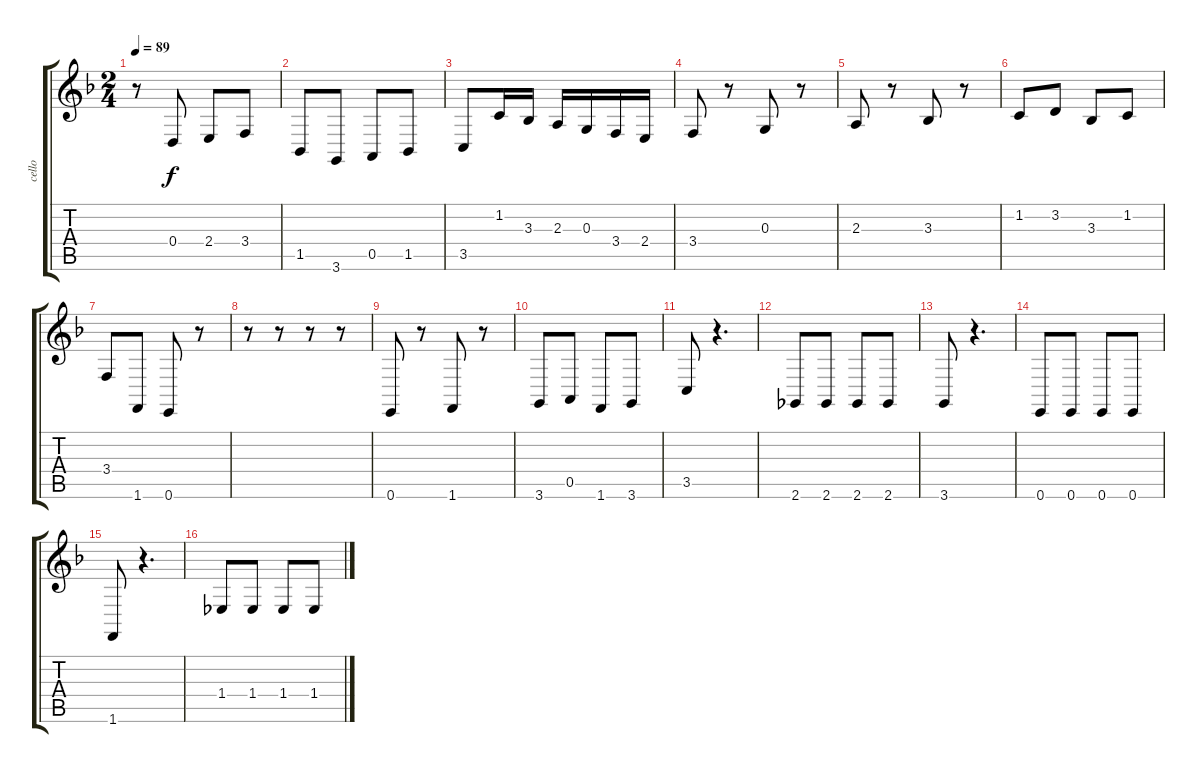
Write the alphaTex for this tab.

\track ("cello" "cello") {instrument cello}
\staff {score tabs}
\tuning (E4 B3 G3 D3 A2 E2) {hide}
\ts (2 4)
\tempo 89
\clef g2
\ks dminor
r.8{dy f} 0.4.8 2.4.8 3.4.8 |
1.5.8 3.6.8 0.5.8 1.5.8 |
3.5.8 1.2.16 3.3.16 2.3.16 0.3.16 3.4.16 2.4.16 |
3.4.8 r.8 0.3.8 r.8 |
2.3.8 r.8 3.3.8 r.8 |
1.2.8 3.2.8 3.3.8 1.2.8 |
3.4.8 1.6.8 0.6.8 r.8 |
r.8 r.8 r.8 r.8 |
0.6.8 r.8 1.6.8 r.8 |
3.6.8 0.5.8 1.6.8 3.6.8 |
3.5.8 r.4{d} |
2.6.8 2.6.8 2.6.8 2.6.8 |
3.6.8 r.4{d} |
0.6.8 0.6.8 0.6.8 0.6.8 |
1.6.8 r.4{d} |
1.4.8 1.4.8 1.4.8 1.4.8
